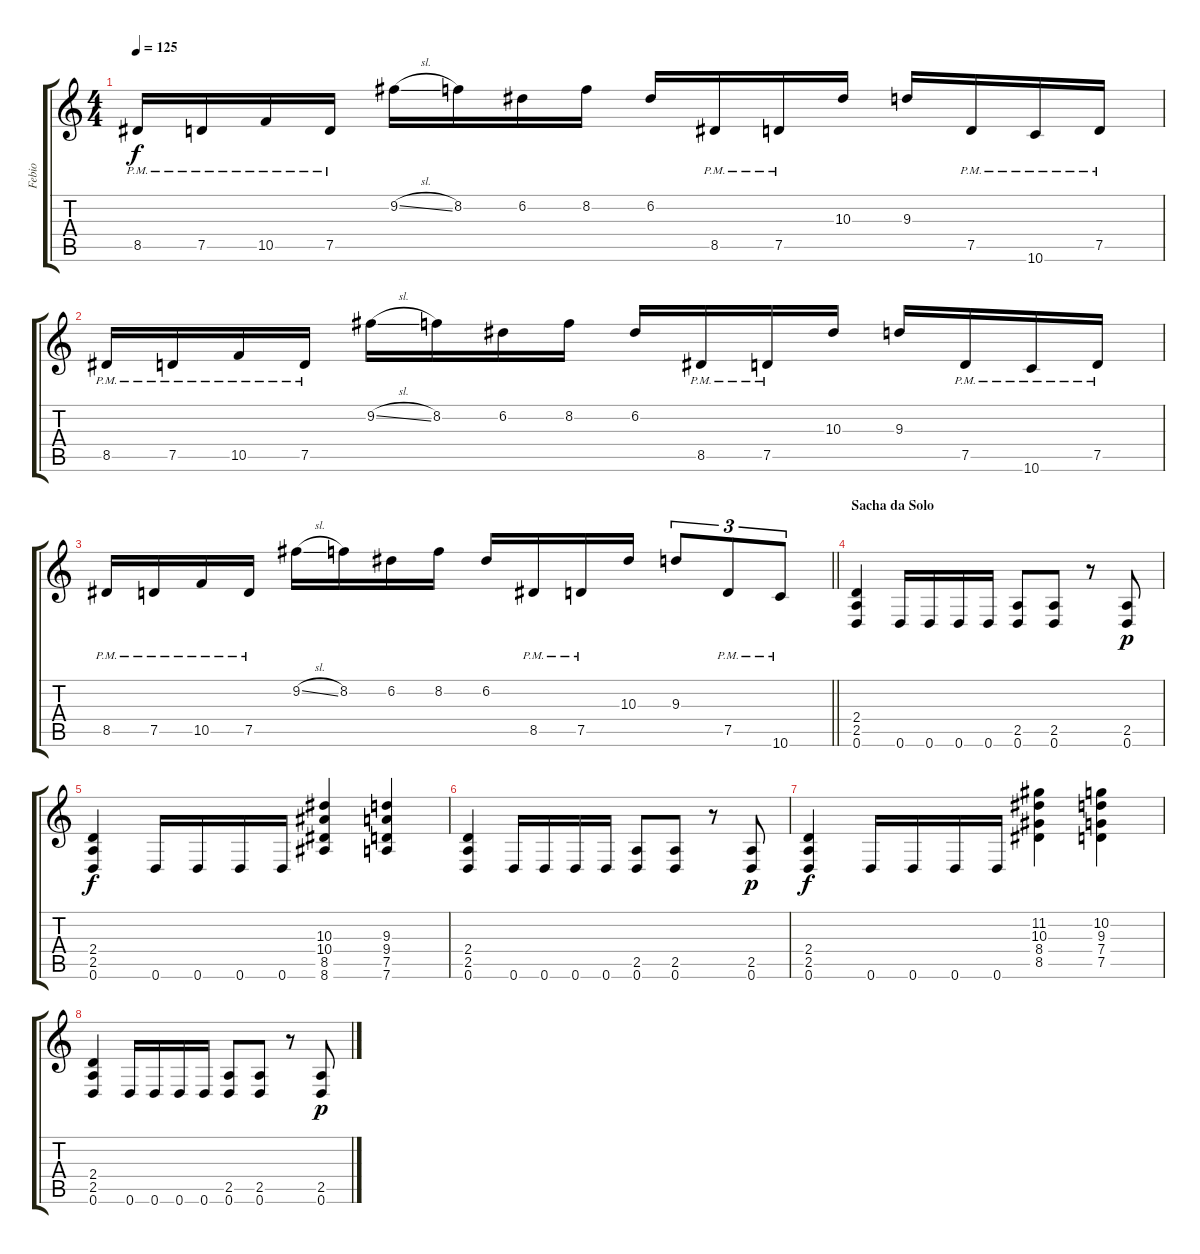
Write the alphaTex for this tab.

\track ("Febio" "Febio") {instrument distortionguitar}
\staff {score tabs}
\tuning (D4 A3 F3 C3 G2 D2) {hide}
\ts (4 4)
\tempo 125
\clef g2
\ks c
8.5{pm}.16{dy f} 7.5{pm}.16 10.5{pm}.16 7.5{pm}.16 9.2{sl}.16 8.2.16 6.2.16 8.2.16 6.2.16 8.5{pm}.16 7.5{pm}.16 10.3.16 9.3.16 7.5{pm}.16 10.6{pm}.16 7.5{pm}.16 |
8.5{pm}.16 7.5{pm}.16 10.5{pm}.16 7.5{pm}.16 9.2{sl}.16 8.2.16 6.2.16 8.2.16 6.2.16 8.5{pm}.16 7.5{pm}.16 10.3.16 9.3.16 7.5{pm}.16 10.6{pm}.16 7.5{pm}.16 |
\barLineRight lightlight
8.5{pm}.16 7.5{pm}.16 10.5{pm}.16 7.5{pm}.16 9.2{sl}.16 8.2.16 6.2.16 8.2.16 6.2.16 8.5{pm}.16 7.5{pm}.16 10.3.16 9.3.8{tu (3 2)} 7.5{pm}.8{tu (3 2)} 10.6{pm}.8{tu (3 2)} |
\section ("" "Sacha da Solo")
(2.4 2.5 0.6).4 0.6.16 0.6.16 0.6.16 0.6.16 (2.5 0.6).8 (2.5 0.6).8 r.8 (2.5 0.6).8{dy p} |
(2.4 2.5 0.6).4{dy f} 0.6.16 0.6.16 0.6.16 0.6.16 (10.3 10.4 8.5 8.6).4 (9.3 9.4 7.5 7.6).4 |
(2.4 2.5 0.6).4 0.6.16 0.6.16 0.6.16 0.6.16 (2.5 0.6).8 (2.5 0.6).8 r.8 (2.5 0.6).8{dy p} |
(2.4 2.5 0.6).4{dy f} 0.6.16 0.6.16 0.6.16 0.6.16 (11.2 10.3 8.4 8.5).4 (10.2 9.3 7.4 7.5).4 |
(2.4 2.5 0.6).4 0.6.16 0.6.16 0.6.16 0.6.16 (2.5 0.6).8 (2.5 0.6).8 r.8 (2.5 0.6).8{dy p}
